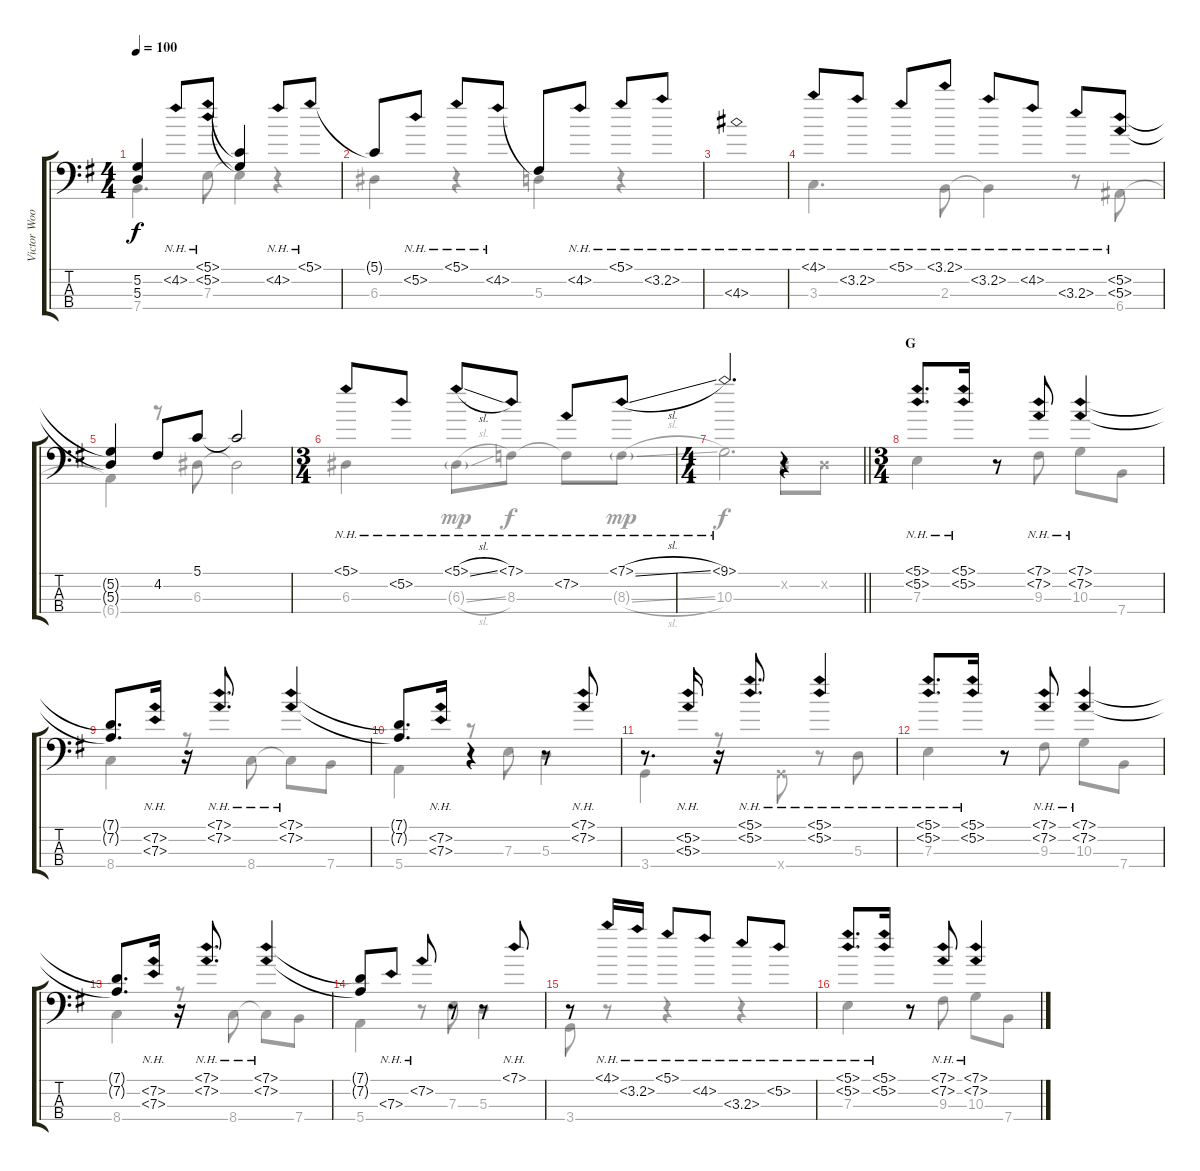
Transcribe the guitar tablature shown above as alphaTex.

\track ("Victor Wooten" "Victor Woo") {instrument electricbassfinger}
\staff {score tabs}
\tuning (G2 D2 A1 E1) {hide}
\voice
\ts (4 4)
\tempo 100
\clef f4
\ks g
(5.2{t} 5.3{t}).4{dy f} 4.2{nh}.8 (5.1{nh} 5.2{nh}).8 (5.1{t} 5.2{t}).4 4.2{nh}.8 5.1{nh}.8 |
5.1{t}.8 5.2{nh}.8 5.1{nh}.8 4.2{nh}.8 4.2{t}.8 4.2{nh}.8 5.1{nh}.8 3.2{nh}.8 |
4.3{nh}.1 |
4.1{nh}.8 3.2{nh}.8 5.1{nh}.8 3.1{nh}.8 3.2{nh}.8 4.2{nh}.8 3.3{nh}.8 (5.2{nh} 5.3{nh}).8 |
(5.2{t} 5.3{t}).4 4.2.8 5.1.8 5.1{t}.2 |
\ts (3 4)
5.1{nh}.8 5.2{nh}.8 5.1{nh sl}.8 7.1{nh}.8 7.2{nh}.8 7.1{nh sl}.8 |
\ts (4 4)
\barLineRight lightlight
9.1{nh}.2{d} r.4 |
\ts (3 4)
\section ("" "G")
(5.1{nh} 5.2{nh}).8{d} (5.1{nh} 5.2{nh}).16 r.8 (7.1{nh} 7.2{nh}).8 (7.1{nh} 7.2{nh}).4 |
(7.1{t} 7.2{t}).8{d} (7.2{nh} 7.3{nh}).16 r.16 (7.1{nh} 7.2{nh}).8{d} (7.1{nh} 7.2{nh}).4 |
(7.1{t} 7.2{t}).8{d} (7.2{nh} 7.3{nh}).16 r.4 r.8 (7.1{nh} 7.2{nh}).8 |
r.8{d} (5.2{nh} 5.3{nh}).16 r.16 (5.1{nh} 5.2{nh}).8{d} (5.1{nh} 5.2{nh}).4 |
(5.1{nh} 5.2{nh}).8{d} (5.1{nh} 5.2{nh}).16 r.8 (7.1{nh} 7.2{nh}).8 (7.1{nh} 7.2{nh}).4 |
(7.1{t} 7.2{t}).8{d} (7.2{nh} 7.3{nh}).16 r.16 (7.1{nh} 7.2{nh}).8{d} (7.1{nh} 7.2{nh}).4 |
(7.1{t} 7.2{t}).8 7.3{nh}.8 7.2{nh}.8 r.8 r.8 7.1{nh}.8 |
r.8 4.1{nh}.16 3.2{nh}.16 5.1{nh}.8 4.2{nh}.8 3.3{nh}.8 5.2{nh}.8 |
(5.1{nh} 5.2{nh}).8{d} (5.1{nh} 5.2{nh}).16 r.8 (7.1{nh} 7.2{nh}).8 (7.1{nh} 7.2{nh}).4
\voice
\clef f4
\ottava regular
\simile none
\ks g
7.4{t}.4{d dy f} 7.3.8 7.3{t}.4 r.4 |
6.3.4 r.4 5.3.4 r.4 |
|
3.3.4{d} 2.3.8 2.3{t}.4 r.8 6.4.8 |
6.4{t}.4 r.8 6.3.8 6.3{t}.2 |
6.3.4 6.3{sl g}.8{dy mp} 8.3.8{dy f} 8.3{t}.8 8.3{sl g}.8{dy mp} |
\barLineRight lightlight
10.3.2{d dy f} 0.2{x}.8 0.2{x}.8 |
7.3.4 r.8 9.3.8 10.3.8 7.4.8 |
8.4.4 r.8 8.4.8 8.4{t}.8 7.4.8 |
5.4.4 r.8 7.3.8 5.3.4 |
3.4.4 r.8 3.4{x}.8 r.8 5.3.8 |
7.3.4 r.8 9.3.8 10.3.8 7.4.8 |
8.4.4 r.8 8.4.8 8.4{t}.8 7.4.8 |
5.4.4 r.8 7.3.8 5.3.4 |
3.4.8 r.8 r.4 r.4 |
7.3.4 r.8 9.3.8 10.3.8 7.4.8
